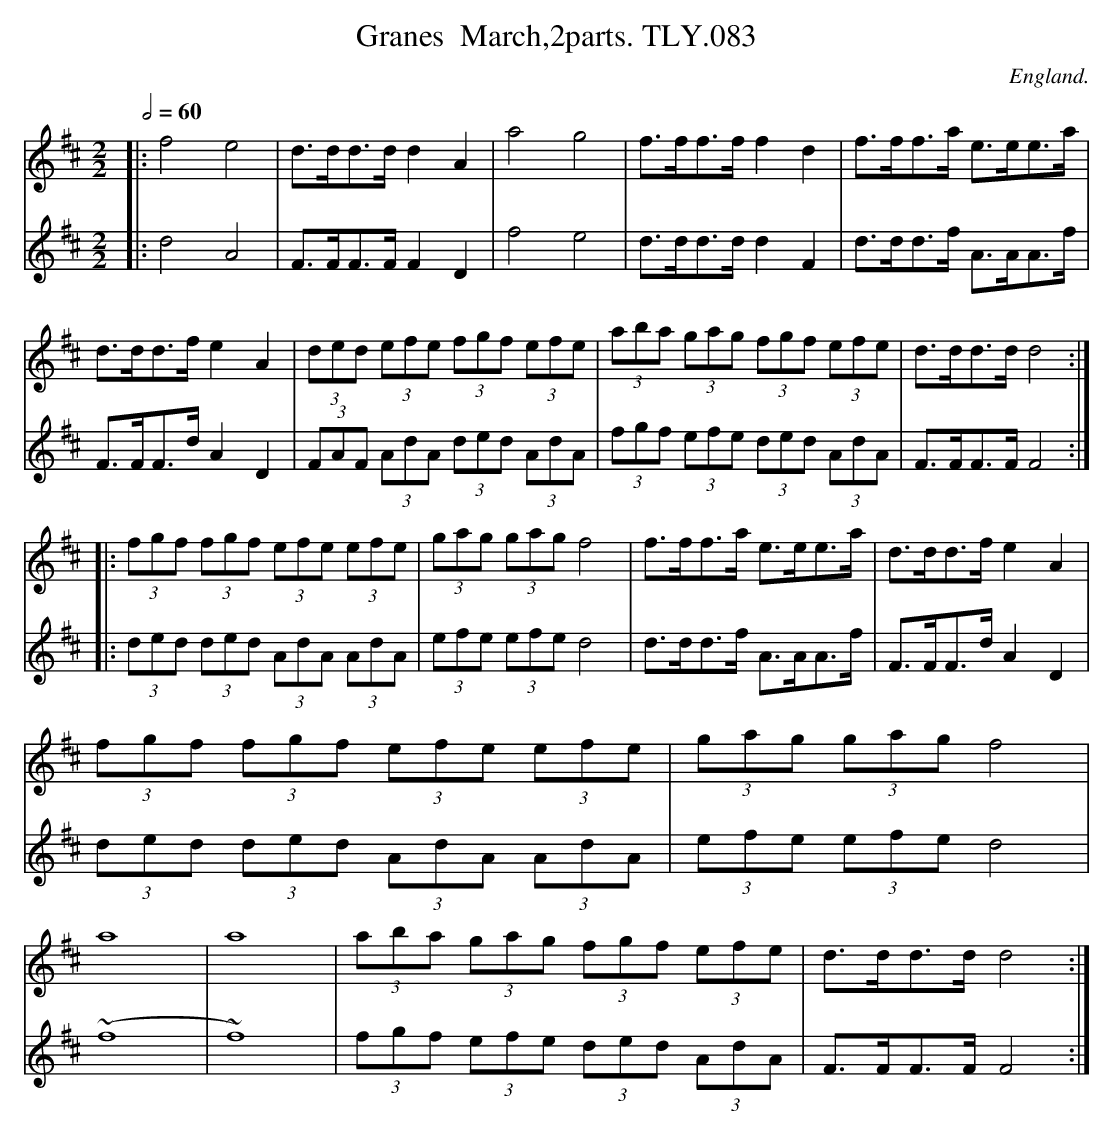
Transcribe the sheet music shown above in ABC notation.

X:1
T:Granes  March,2parts. TLY.083
M:2/2
L:1/8
Q:1/2=60
O:England.
K:D
[V:1]|:f4 e4| d>dd>d d2 A2| a4 g4| f>ff>f f2 d2| f>ff>a e>ee>a|
[V:2]|:d4 A4| F>FF>F F2 D2|f4 e4| d>dd>d d2 F2|\
d>dd>f A>AA>f|
[V:1]d>dd>f e2 A2| (3ded (3efe (3fgf (3efe|\
(3aba (3gag (3fgf (3efe| d>dd>dd4:|!
[V:2]F>FF>d A2D2|(3FAF (3AdA (3ded (3AdA|\
(3fgf (3efe (3ded (3AdA| F>FF>F F4:|
[V:1]|:(3fgf (3fgf (3efe (3efe| (3gag (3gag f4|\
f>ff>a e>ee>a| d>dd>f e2 A2|
[V:2]|:(3ded (3ded (3AdA (3AdA| (3efe (3efe d4| d>dd>f A>AA>f|\
F>FF>d A2 D2|
[V:1](3fgf (3fgf (3efe (3efe| (3gag (3gag f4| a8|\
a8| (3aba (3gag (3fgf (3efe| d>dd>d d4:|
[V:2](3ded (3ded (3AdA (3AdA| (3efe (3efe d4|
(~f8|~f8)|(3fgf (3efe (3ded (3AdA| F>FF>F F4:|
